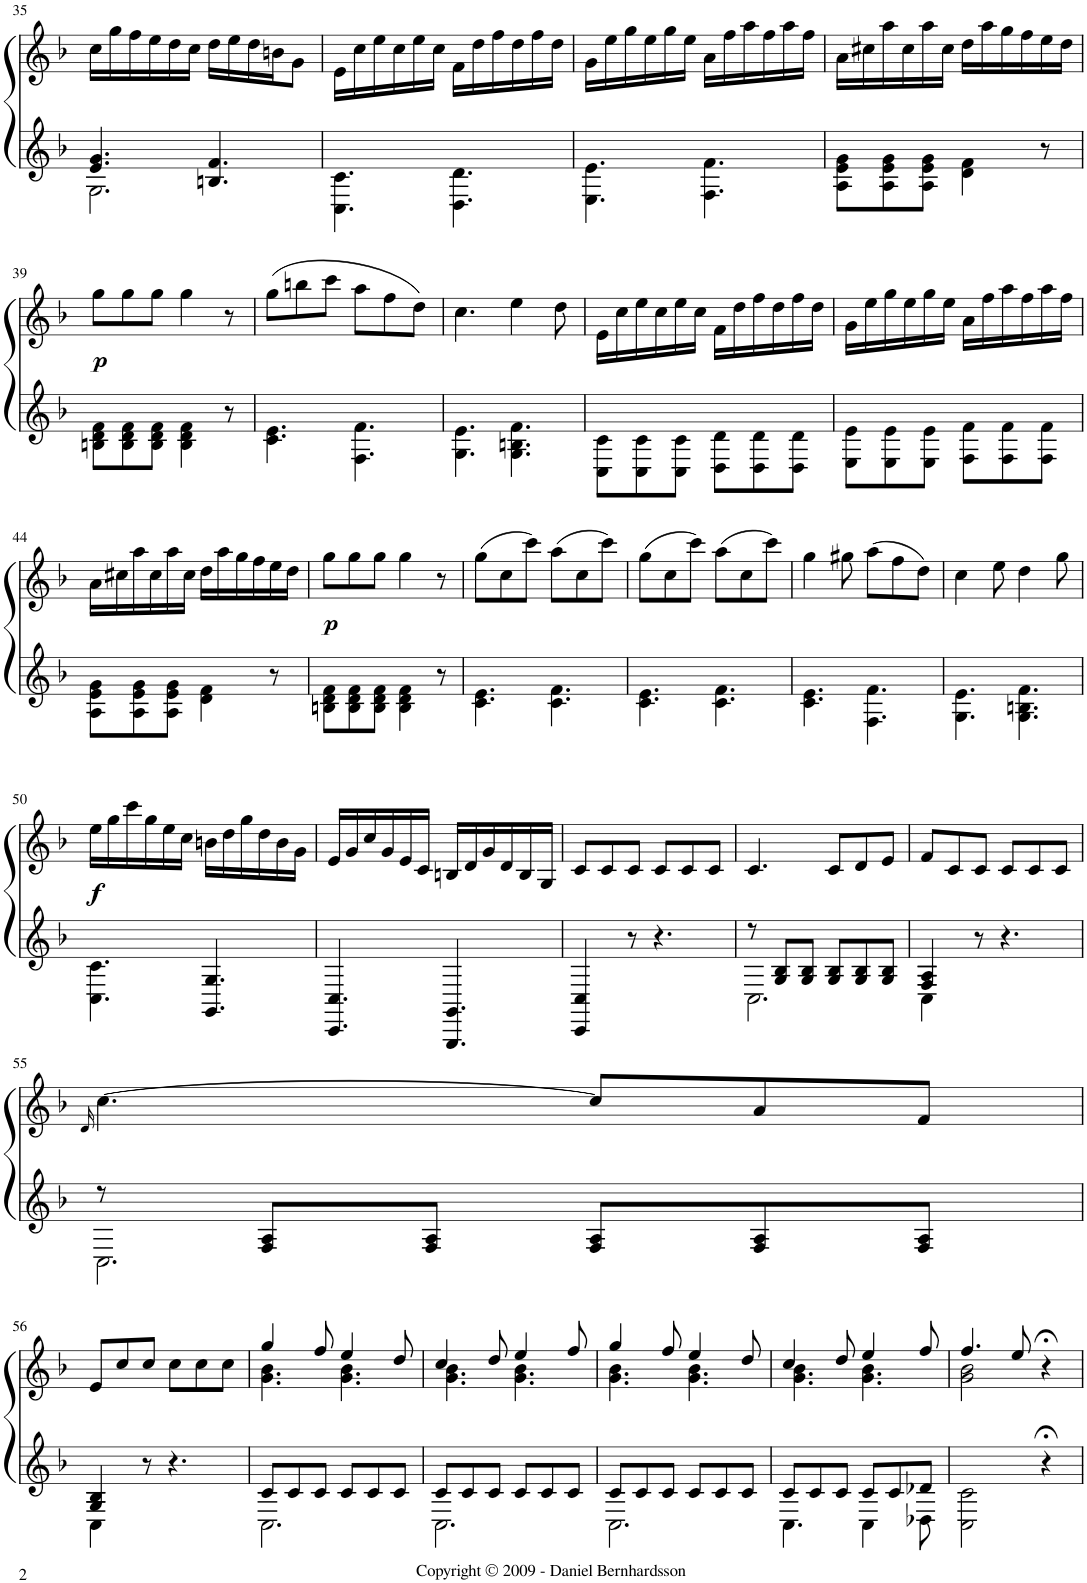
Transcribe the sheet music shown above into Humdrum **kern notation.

**kern	**kern	**dynam
*part1	*part1	*part1
*staff2	*staff1	*staff1/2
*I"Piano	*	*
*I'Pno.	*	*
!!LO:PB:g=z
*clefG2	*clefG2	*
*k[b-]	*k[b-]	*
*F:	*F:	*
*M6/8	*M6/8	*
=35	=35	=35
*^	*	*
4.e/ 4.g/	2.G\	16cc\LL	.
.	.	16gg\	.
.	.	16ff\	.
.	.	16ee\	.
.	.	16dd\	.
.	.	16cc\JJ	.
4.Bn/ 4.f/	.	16dd\LL	.
.	.	16ee\	.
.	.	16dd\	.
.	.	16bn\J	.
.	.	8g\J	.
*v	*v	*	*
=36	=36	=36
4.C\ 4.c\	16e\LL	.
.	16cc\	.
.	16ee\	.
.	16cc\	.
.	16ee\	.
.	16cc\JJ	.
4.D\ 4.d\	16f\LL	.
.	16dd\	.
.	16ff\	.
.	16dd\	.
.	16ff\	.
.	16dd\JJ	.
=37	=37	=37
4.E\ 4.e\	16g\LL	.
.	16ee\	.
.	16gg\	.
.	16ee\	.
.	16gg\	.
.	16ee\JJ	.
4.F\ 4.f\	16a\LL	.
.	16ff\	.
.	16aa\	.
.	16ff\	.
.	16aa\	.
.	16ff\JJ	.
=38	=38	=38
8A\ 8e\ 8g\L	16a\LL	.
.	16cc#X\	.
8A\ 8e\ 8g\	16aa\	.
.	16cc#\	.
8A\ 8e\ 8g\J	16aa\	.
.	16cc#\JJ	.
4d\ 4f\	16dd\LL	.
.	16aa\	.
.	16gg\	.
.	16ff\	.
8r	16ee\	.
.	16dd\JJ	.
!!LO:LB:g=z
=39	=39	=39
!	!	!LO:DY:b
8Bn\ 8d\ 8f\L	8gg\L	p
8B\ 8d\ 8f\	8gg\	.
8B\ 8d\ 8f\J	8gg\J	.
4B\ 4d\ 4f\	4gg\	.
8r	8r	.
=40	=40	=40
4.c\ 4.e\	(8gg\L	.
.	8bbn\	.
.	8ccc\J	.
4.F\ 4.f\	8aa\L	.
.	8ff\	.
.	8dd\J)	.
=41	=41	=41
4.G\ 4.e\	4.cc\	.
4.G\ 4.Bn\ 4.f\	4ee\	.
.	8dd\	.
=42	=42	=42
8C\ 8c\L	16e\LL	.
.	16cc\	.
8C\ 8c\	16ee\	.
.	16cc\	.
8C\ 8c\J	16ee\	.
.	16cc\JJ	.
8D\ 8d\L	16f\LL	.
.	16dd\	.
8D\ 8d\	16ff\	.
.	16dd\	.
8D\ 8d\J	16ff\	.
.	16dd\JJ	.
=43	=43	=43
8E\ 8e\L	16g\LL	.
.	16ee\	.
8E\ 8e\	16gg\	.
.	16ee\	.
8E\ 8e\J	16gg\	.
.	16ee\JJ	.
8F\ 8f\L	16a\LL	.
.	16ff\	.
8F\ 8f\	16aa\	.
.	16ff\	.
8F\ 8f\J	16aa\	.
.	16ff\JJ	.
!!LO:LB:g=z
=44	=44	=44
8A\ 8e\ 8g\L	16a\LL	.
.	16cc#X\	.
8A\ 8e\ 8g\	16aa\	.
.	16cc#\	.
8A\ 8e\ 8g\J	16aa\	.
.	16cc#\JJ	.
4d\ 4f\	16dd\LL	.
.	16aa\	.
.	16gg\	.
.	16ff\	.
8r	16ee\	.
.	16dd\JJ	.
=45	=45	=45
!	!	!LO:DY:b
8Bn\ 8d\ 8f\L	8gg\L	p
8B\ 8d\ 8f\	8gg\	.
8B\ 8d\ 8f\J	8gg\J	.
4B\ 4d\ 4f\	4gg\	.
8r	8r	.
=46	=46	=46
4.c\ 4.e\	(8gg\L	.
.	8cc\	.
.	8ccc\J)	.
4.c\ 4.f\	(8aa\L	.
.	8cc\	.
.	8ccc\J)	.
=47	=47	=47
4.c\ 4.e\	(8gg\L	.
.	8cc\	.
.	8ccc\J)	.
4.c\ 4.f\	(8aa\L	.
.	8cc\	.
.	8ccc\J)	.
=48	=48	=48
4.c\ 4.e\	4gg\	.
.	8gg#X\	.
4.F\ 4.f\	(8aa\L	.
.	8ff\	.
.	8dd\J)	.
=49	=49	=49
4.G\ 4.e\	4cc\	.
.	8ee\	.
4.G\ 4.Bn\ 4.f\	4dd\	.
.	8gg\	.
!!LO:LB:g=z
=50	=50	=50
!	!	!LO:DY:b
4.C\ 4.c\	16ee\LL	f
.	16gg\	.
.	16ccc\	.
.	16gg\	.
.	16ee\	.
.	16cc\JJ	.
4.GG/ 4.G/	16bn\LL	.
.	16dd\	.
.	16gg\	.
.	16dd\	.
.	16b\	.
.	16g\JJ	.
=51	=51	=51
4.CC/ 4.C/	16e/LL	.
.	16g/	.
.	16cc/	.
.	16g/	.
.	16e/	.
.	16c/JJ	.
4.GGG/ 4.GG/	16Bn/LL	.
.	16d/	.
.	16g/	.
.	16d/	.
.	16B/	.
.	16G/JJ	.
=52	=52	=52
4CC/ 4C/	8c/L	.
.	8c/	.
8r	8c/J	.
4.r	8c/L	.
.	8c/	.
.	8c/J	.
=53	=53	=53
*^	*	*
8r	2.C\	4.c/	.
8G/ 8B-/L	.	.	.
8G/ 8B-/J	.	.	.
8G/ 8B-/L	.	8c/L	.
8G/ 8B-/	.	8d/	.
8G/ 8B-/J	.	8e/J	.
=54	=54	=54	=54
4F/ 4A/	4C\	8f/L	.
.	.	8c/	.
8r	8ryy	8c/J	.
4.r	4.ryy	8c/L	.
.	.	8c/	.
.	.	8c/J	.
!!LO:LB:g=z
=55	=55	=55	=55
.	.	16qd/	.
8r	2.C\	[4.cc\	.
8F/ 8A/L	.	.	.
8F/ 8A/J	.	.	.
8F/ 8A/L	.	8cc/L]	.
8F/ 8A/	.	8a/	.
8F/ 8A/J	.	8f/J	.
!!LO:LB:g=z
=56	=56	=56	=56
4G/ 4B-/	4C\	8e/L	.
.	.	8cc/	.
8r	8ryy	8cc/J	.
4.r	4.ryy	8cc\L	.
.	.	8cc\	.
.	.	8cc\J	.
=57	=57	=57	=57
*	*	*^	*
8c/L	2.C\	4gg/	4.g\ 4.b-\	.
8c/	.	.	.	.
8c/J	.	8ff/	.	.
8c/L	.	4ee/	4.g\ 4.b-\	.
8c/	.	.	.	.
8c/J	.	8dd/	.	.
=58	=58	=58	=58	=58
8c/L	2.C\	4cc/	4.g\ 4.b-\	.
8c/	.	.	.	.
8c/J	.	8dd/	.	.
8c/L	.	4ee/	4.g\ 4.b-\	.
8c/	.	.	.	.
8c/J	.	8ff/	.	.
=59	=59	=59	=59	=59
8c/L	2.C\	4gg/	4.g\ 4.b-\	.
8c/	.	.	.	.
8c/J	.	8ff/	.	.
8c/L	.	4ee/	4.g\ 4.b-\	.
8c/	.	.	.	.
8c/J	.	8dd/	.	.
=60	=60	=60	=60	=60
8c/L	4.C\	4cc/	4.g\ 4.b-\	.
8c/	.	.	.	.
8c/J	.	8dd/	.	.
8c/L	4C\	4ee/	4.g\ 4.b-\	.
8c/	.	.	.	.
8d-X/J	8D-X\	8ff/	.	.
*v	*v	*	*	*
=61	=61	=61	=61
2C\ 2c\	4.ff/	2g\ 2b-\	.
.	8ee/	.	.
4r;<	4r;<	4ryy	.
*	*v	*v	*
=	=	=
*-	*-	*-
